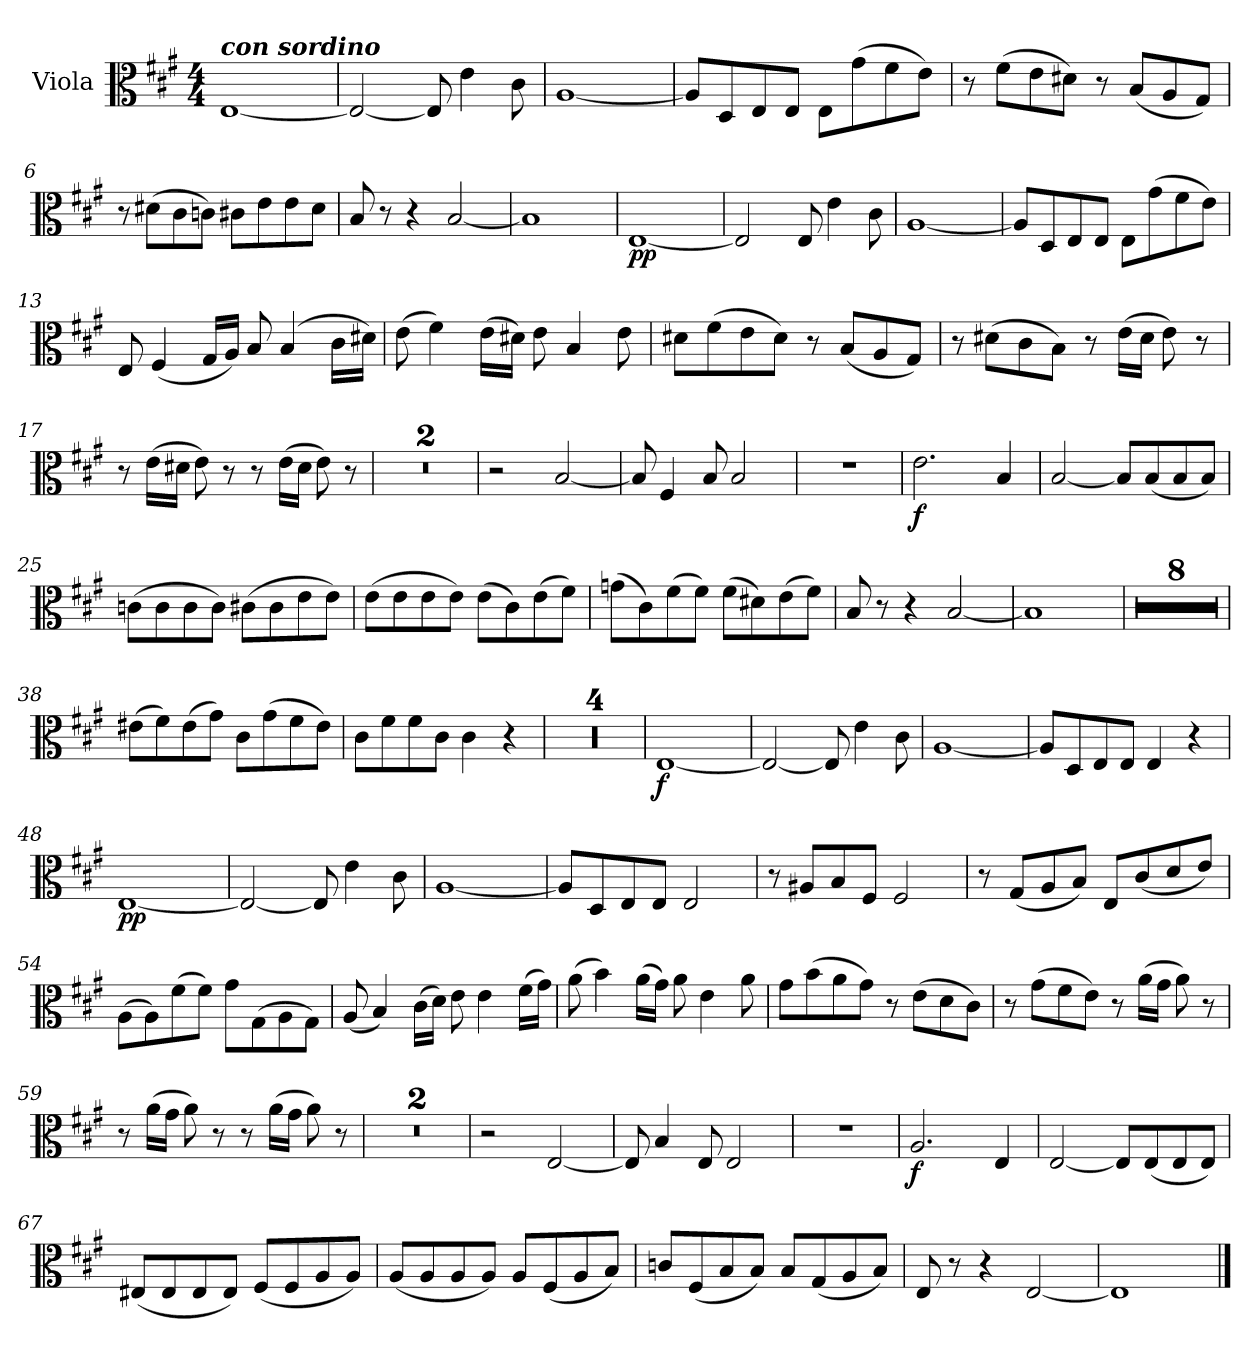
**kern	**dynam
*part1	*part1
*staff1	*staff1
*I"Viola	*
*I'Vla	*
*clefC3	*
*k[f#c#g#]	*
*M4/4	*
=1	=1
!LO:TX:a:Bi:t=con sordino	!
[1E	.
=2	=2
2E/_	.
8E/]	.
4e\	.
8c#\	.
=3	=3
[1A	.
!!LO:LB:g=z
=4	=4
8A/L]	.
8D/	.
8E/	.
8E/J	.
8E\L	.
(8g#\	.
8f#\	.
8e\J)	.
=5	=5
8r	.
(8f#\L	.
8e\	.
8d#X\J)	.
8r	.
(8B/L	.
8A/	.
8G#/J)	.
=6	=6
8r	.
(8d#X\L	.
8c#\	.
8cn\J)	.
8c#X\L	.
8e\	.
8e\	.
8d#\J	.
!!LO:LB:g=z
=7	=7
8B/	.
8r	.
4r	.
[2B/	.
=8	=8
1B]	.
=9	=9
!	!LO:DY:b
[1E	pp
=10	=10
2E/]	.
8E/	.
4e\	.
8c#\	.
!!LO:LB:g=z
=11	=11
[1A	.
=12	=12
8A/L]	.
8D/	.
8E/	.
8E/J	.
8E\L	.
(8g#\	.
8f#\	.
8e\J)	.
=13	=13
8E/	.
(4F#/	.
16G#/LL	.
16A/JJ)	.
8B/	.
(4B/	.
16c#\LL	.
16d#X\JJ)	.
!!LO:LB:g=z
=14	=14
(8e\	.
4f#\)	.
(16e\LL	.
16d#X\JJ)	.
8e\	.
4B/	.
8e\	.
=15	=15
8d#X\L	.
(8f#\	.
8e\	.
8d#\J)	.
8r	.
(8B/L	.
8A/	.
8G#/J)	.
=16	=16
8r	.
(8d#X\L	.
8c#\	.
8B\J)	.
8r	.
(16e\LL	.
16d#\JJ	.
8e\)	.
8r	.
!!LO:LB:g=z
=17	=17
8r	.
(16e\LL	.
16d#X\JJ	.
8e\)	.
8r	.
8r	.
(16e\LL	.
16d#\JJ	.
8e\)	.
8r	.
=18	=18
1r	.
=19	=19
1r	.
=20	=20
2r	.
[2B/	.
=21	=21
8B/]	.
4F#/	.
8B/	.
2B/	.
!!LO:LB:g=z
=22	=22
1r	.
=23	=23
!	!LO:DY:b
2.e\	f
4B/	.
=24	=24
[2B/	.
8B/L]	.
(8B/	.
8B/	.
8B/J)	.
=25	=25
(8cn\L	.
8c\	.
8c\	.
8c\J)	.
(8c#X\L	.
8c#\	.
8e\	.
8e\J)	.
!!LO:LB:g=z
=26	=26
(8e\L	.
8e\	.
8e\	.
8e\J)	.
(8e\L	.
8c#\)	.
(8e\	.
8f#\J)	.
=27	=27
(8gn\L	.
8c#\)	.
(8f#\	.
8f#\J)	.
(8f#\L	.
8d#X\)	.
(8e\	.
8f#\J)	.
=28	=28
8B/	.
8r	.
4r	.
[2B/	.
!!LO:LB:g=z
=29	=29
1B]	.
=30	=30
1r	.
=31	=31
1r	.
=32	=32
1r	.
=33	=33
1r	.
=34	=34
1r	.
=35	=35
1r	.
=36	=36
1r	.
=37	=37
1r	.
=38	=38
(8e#X\L	.
8f#\)	.
(8e#\	.
8g#\J)	.
8c#\L	.
(8g#\	.
8f#\	.
8e#\J)	.
!!LO:LB:g=z
=39	=39
8c#\L	.
8f#\	.
8f#\	.
8c#\J	.
4c#\	.
4r	.
!!LO:LB:g=z
=40	=40
1r	.
=41	=41
1r	.
=42	=42
1r	.
=43	=43
1r	.
=44	=44
!	!LO:DY:b
[1E	f
=45	=45
2E/_	.
8E/]	.
4e\	.
8c#\	.
!!LO:LB:g=z
=46	=46
[1A	.
=47	=47
8A/L]	.
8D/	.
8E/	.
8E/J	.
4E/	.
4r	.
=48	=48
!	!LO:DY:b
[1E	pp
!!LO:PB:g=z
=49	=49
2E/_	.
8E/]	.
4e\	.
8c#\	.
=50	=50
[1A	.
=51	=51
8A/L]	.
8D/	.
8E/	.
8E/J	.
2E/	.
!!LO:LB:g=z
=52	=52
8r	.
8A#X/L	.
8B/	.
8F#/J	.
2F#/	.
=53	=53
8r	.
(8G#/L	.
8A/	.
8B/J)	.
8E/L	.
(8c#/	.
8d/	.
8e/J)	.
!!LO:LB:g=z
=54	=54
(8A\L	.
8A\)	.
(8f#\	.
8f#\J)	.
8g#\L	.
(8G#\	.
8A\	.
8G#\J)	.
=55	=55
(8A/	.
4B/)	.
(16c#\LL	.
16d\JJ)	.
8e\	.
4e\	.
(16f#\LL	.
16g#\JJ)	.
=56	=56
(8a\	.
4b\)	.
(16a\LL	.
16g#\JJ)	.
8a\	.
4e\	.
8a\	.
!!LO:LB:g=z
=57	=57
8g#\L	.
(8b\	.
8a\	.
8g#\J)	.
8r	.
(8e\L	.
8d\	.
8c#\J)	.
=58	=58
8r	.
(8g#\L	.
8f#\	.
8e\J)	.
8r	.
(16a\LL	.
16g#\JJ	.
8a\)	.
8r	.
!!LO:LB:g=z
=59	=59
8r	.
(16a\LL	.
16g#\JJ	.
8a\)	.
8r	.
8r	.
(16a\LL	.
16g#\JJ	.
8a\)	.
8r	.
=60	=60
1r	.
=61	=61
1r	.
!!LO:LB:g=z
=62	=62
2r	.
[2E/	.
=63	=63
8E/]	.
4B/	.
8E/	.
2E/	.
=64	=64
1r	.
=65	=65
!	!LO:DY:b
2.A/	f
4E/	.
=66	=66
[2E/	.
8E/L]	.
(8E/	.
8E/	.
8E/J)	.
!!LO:LB:g=z
=67	=67
(8E#X/L	.
8E#/	.
8E#/	.
8E#/J)	.
(8F#/L	.
8F#/	.
8A/	.
8A/J)	.
=68	=68
(8A/L	.
8A/	.
8A/	.
8A/J)	.
8A/L	.
(8F#/	.
8A/	.
8B/J)	.
!!LO:LB:g=z
=69	=69
8cn/L	.
(8F#/	.
8B/	.
8B/J)	.
8B/L	.
(8G#/	.
8A/	.
8B/J)	.
=70	=70
8E/	.
8r	.
4r	.
[2E/	.
=71	=71
1E>]	.
==	==
*-	*-
